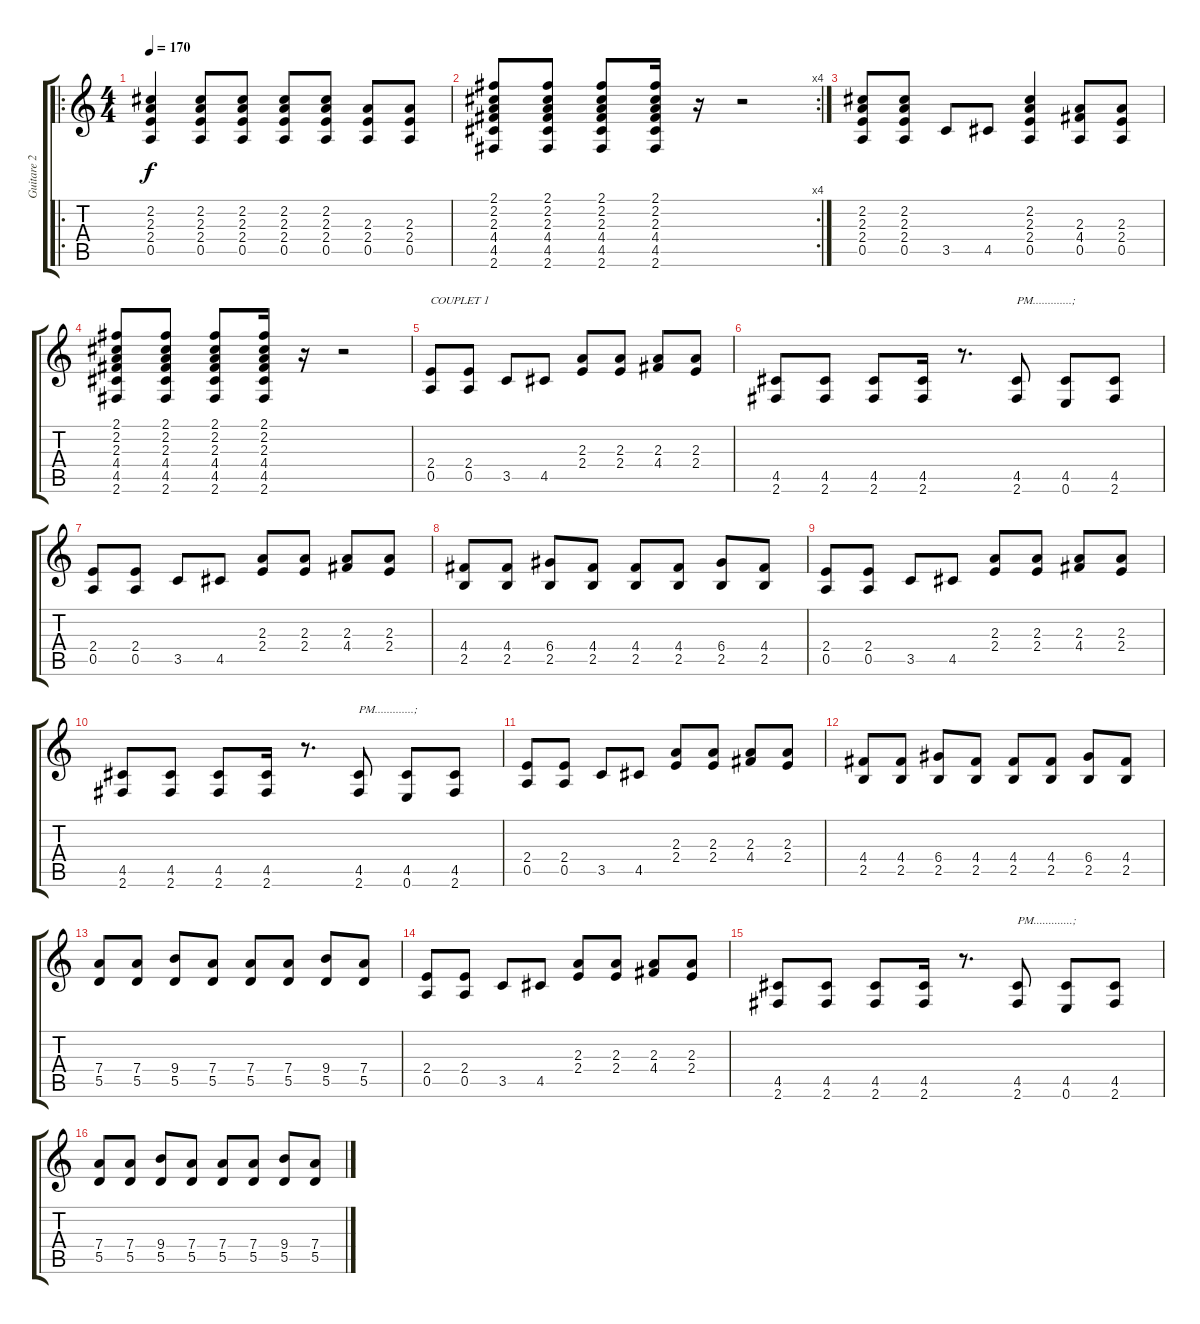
\track ("Guitare 2" "Guitare 2") {instrument electricguitarclean}
\staff {score tabs}
\tuning (E4 B3 G3 D3 A2 E2) {hide}
\ro
\ts (4 4)
\tempo 170
\clef g2
\ks c
(2.2 2.3 2.4 0.5).4{dy f instrument electricguitarclean} (2.2 2.3 2.4 0.5).8 (2.2 2.3 2.4 0.5).8 (2.2 2.3 2.4 0.5).8 (2.2 2.3 2.4 0.5).8 (2.3 2.4 0.5).8 (2.3 2.4 0.5).8 |
\rc 4
(2.1 2.2 2.3 4.4 4.5 2.6).8 (2.1 2.2 2.3 4.4 4.5 2.6).8 (2.1 2.2 2.3 4.4 4.5 2.6).8 (2.1 2.2 2.3 4.4 4.5 2.6).16 r.16 r.2 |
(2.2 2.3 2.4 0.5).8 (2.2 2.3 2.4 0.5).8 3.5.8 4.5.8 (2.2 2.3 2.4 0.5).4 (2.3 4.4 0.5).8 (2.3 2.4 0.5).8 |
(2.1 2.2 2.3 4.4 4.5 2.6).8 (2.1 2.2 2.3 4.4 4.5 2.6).8 (2.1 2.2 2.3 4.4 4.5 2.6).8 (2.1 2.2 2.3 4.4 4.5 2.6).16 r.16 r.2 |
(2.4 0.5).8{txt "COUPLET 1"} (2.4 0.5).8 3.5.8 4.5.8 (2.3 2.4).8 (2.3 2.4).8 (2.3 4.4).8 (2.3 2.4).8 |
(4.5 2.6).8 (4.5 2.6).8 (4.5 2.6).8 (4.5 2.6).16 r.8{d} (4.5 2.6).8{txt "PM.............;"} (4.5 0.6).8 (4.5 2.6).8 |
(2.4 0.5).8 (2.4 0.5).8 3.5.8 4.5.8 (2.3 2.4).8 (2.3 2.4).8 (2.3 4.4).8 (2.3 2.4).8 |
(4.4 2.5).8 (4.4 2.5).8 (6.4 2.5).8 (4.4 2.5).8 (4.4 2.5).8 (4.4 2.5).8 (6.4 2.5).8 (4.4 2.5).8 |
(2.4 0.5).8 (2.4 0.5).8 3.5.8 4.5.8 (2.3 2.4).8 (2.3 2.4).8 (2.3 4.4).8 (2.3 2.4).8 |
(4.5 2.6).8 (4.5 2.6).8 (4.5 2.6).8 (4.5 2.6).16 r.8{d} (4.5 2.6).8{txt "PM.............;"} (4.5 0.6).8 (4.5 2.6).8 |
(2.4 0.5).8 (2.4 0.5).8 3.5.8 4.5.8 (2.3 2.4).8 (2.3 2.4).8 (2.3 4.4).8 (2.3 2.4).8 |
(4.4 2.5).8 (4.4 2.5).8 (6.4 2.5).8 (4.4 2.5).8 (4.4 2.5).8 (4.4 2.5).8 (6.4 2.5).8 (4.4 2.5).8 |
(7.4 5.5).8 (7.4 5.5).8 (9.4 5.5).8 (7.4 5.5).8 (7.4 5.5).8 (7.4 5.5).8 (9.4 5.5).8 (7.4 5.5).8 |
(2.4 0.5).8 (2.4 0.5).8 3.5.8 4.5.8 (2.3 2.4).8 (2.3 2.4).8 (2.3 4.4).8 (2.3 2.4).8 |
(4.5 2.6).8 (4.5 2.6).8 (4.5 2.6).8 (4.5 2.6).16 r.8{d} (4.5 2.6).8{txt "PM.............;"} (4.5 0.6).8 (4.5 2.6).8 |
(7.4 5.5).8 (7.4 5.5).8 (9.4 5.5).8 (7.4 5.5).8 (7.4 5.5).8 (7.4 5.5).8 (9.4 5.5).8 (7.4 5.5).8
